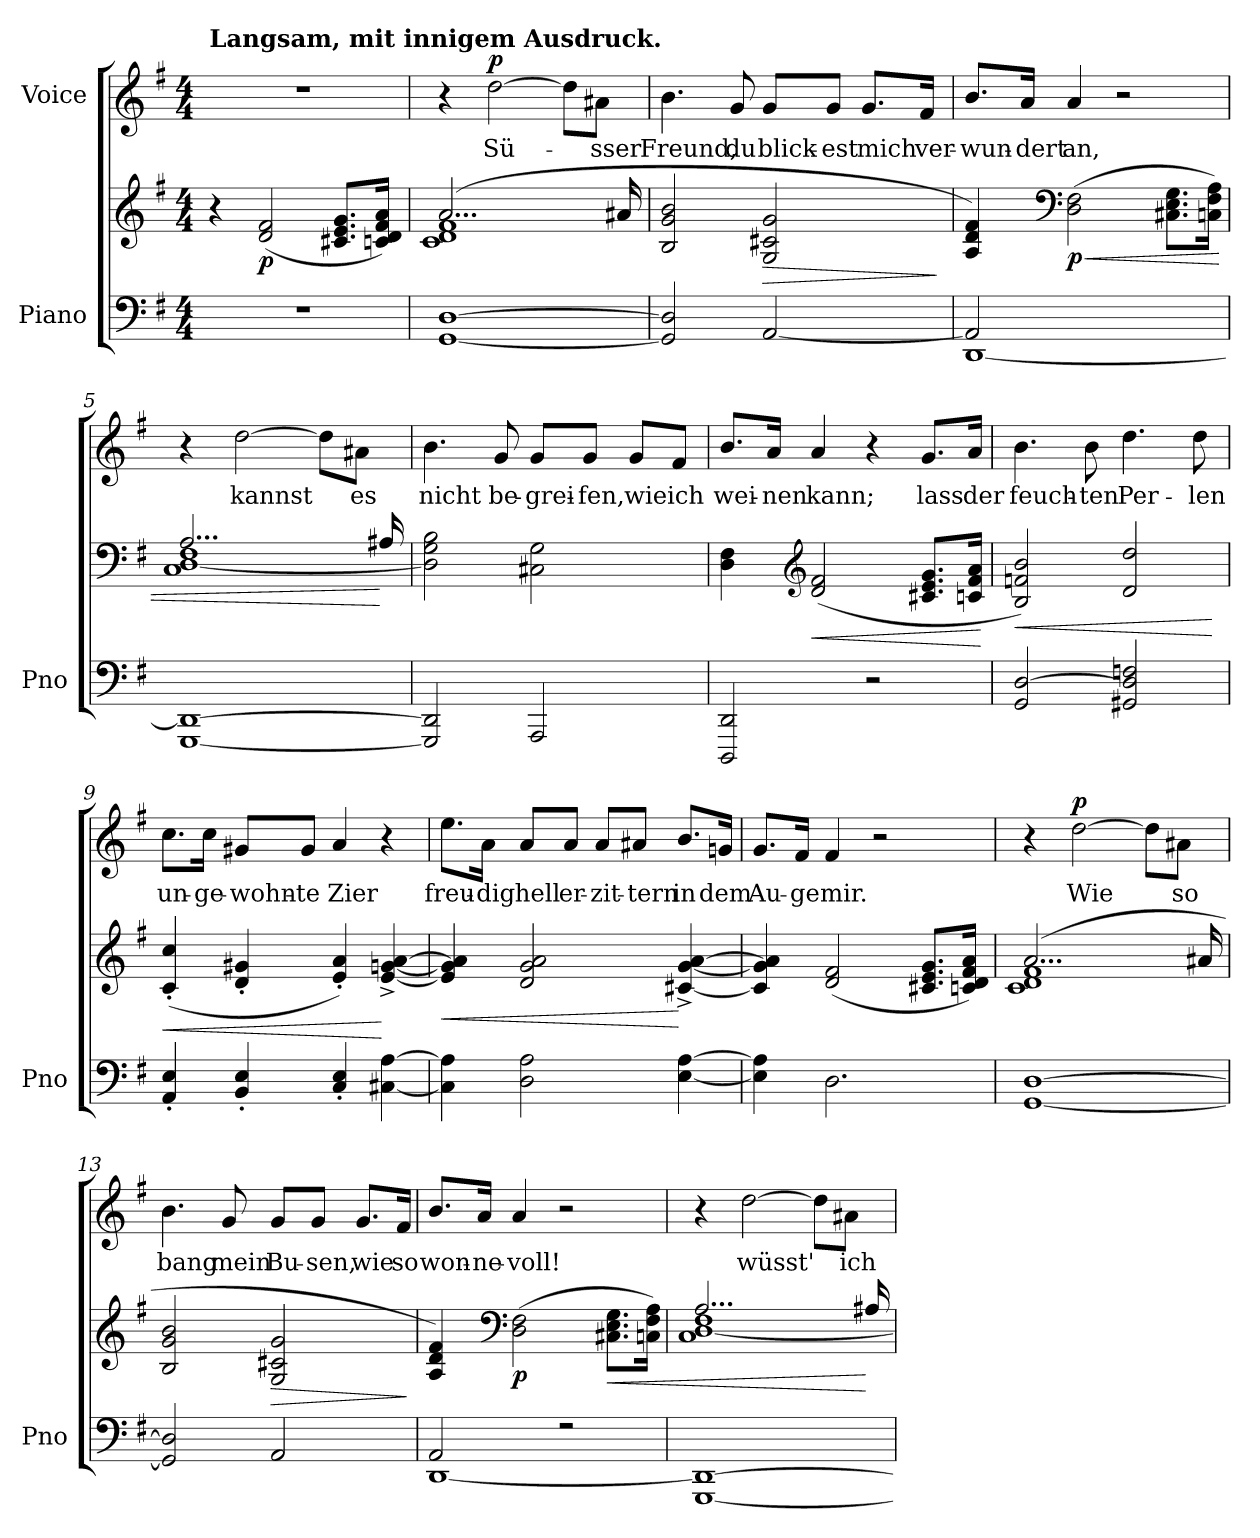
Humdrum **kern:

**kern	**kern	**dynam	**kern	**text	**dynam
*part2	*part2	*part2	*part1	*part1	*part1
*staff3	*staff2	*staff2/3	*staff1	*staff1	*staff1
*I"Piano	*	*	*I"Voice	*	*
*I'Pno	*	*	*	*	*
*clefF4	*clefG2	*	*clefG2	*	*
*k[f#]	*k[f#]	*	*k[f#]	*	*
*M4/4	*M4/4	*	*M4/4	*	*
=1	=1	=1	=1	=1	=1
!	!	!	!LO:TX:a:B:t=Langsam, mit innigem Ausdruck.	!	!
1r	4r	.	1r	.	.
!	!	!LO:DY:b	!	!	!
.	(2d/ 2f#/	p	.	.	.
.	8.c#X/ 8.e/ 8.g/L	.	.	.	.
.	16cn/ 16d/ 16f#/ 16a/Jk)	.	.	.	.
=2	=2	=2	=2	=2	=2
*	*^	*	*	*	*
[1GG [1D	(2...a/	1c 1d 1f#	.	4r	.	.
!	!	!	!	!	!	!LO:DY:b
.	.	.	.	[2dd\	Sü-	p
.	.	.	.	8dd\L]	.	.
.	.	.	.	8a#X\J	-sser	.
.	16a#X/	.	.	.	.	.
*	*v	*v	*	*	*	*
=3	=3	=3	=3	=3	=3
2GG/] 2D/]	2B/ 2g/ 2b/	.	4.b\	Freund,	.
.	.	.	8g/	du	.
!	!	!LO:HP:b	!	!	!
[2AA/	2G/ 2c#X/ 2g/	>	8g/L	blick-	.
.	.	.	8g/J	-est	.
.	.	.	8.g/L	mich	.
.	.	.	16f#/Jk	ver-	.
.	.	]	.	.	.
=4	=4	=4	=4	=4	=4
*^	*	*	*	*	*
2AA/]	[1DD	4A/ 4d/ 4f#/)	.	8.b/L	-wun-	.
.	.	.	.	16a/Jk	-dert	.
*	*	*clefF4	*	*	*	*
!	!	!	!LO:HP:b	!	!	!
!	!	!	!LO:DY:n=1:b	!	!	!
.	.	(2D\ 2F#\	< p	4a/	an,	.
2ryy	.	.	.	2r	.	.
.	.	8.C#X\ 8.E\ 8.G\L	.	.	.	.
.	.	16Cn\ 16F#\ 16A\Jk)	.	.	.	.
*v	*v	*	*	*	*	*
=5	=5	=5	=5	=5	=5
*	*^	*	*	*	*
[1GGG 1DD_	2...A/	1C [1D 1F#	.	4r	.	.
.	.	.	.	[2dd\	kannst	.
.	.	.	.	8dd\L]	.	.
.	.	.	.	8a#X\J	es	.
.	16A#X/	.	[	.	.	.
*	*v	*v	*	*	*	*
=6	=6	=6	=6	=6	=6
2GGG/] 2DD/]	2D\] 2G\ 2B\	.	4.b\	nicht	.
.	.	.	8g/	be-	.
2AAA/	2C#X\ 2G\	.	8g/L	-grei-	.
.	.	.	8g/J	-fen,	.
.	.	.	8g/L	wie	.
.	.	.	8f#/J	ich	.
=7	=7	=7	=7	=7	=7
2DDD/ 2DD/	4D\ 4F#\	.	8.b/L	wei-	.
.	.	.	16a/Jk	-nen	.
*	*clefG2	*	*	*	*
!	!	!LO:HP:b	!	!	!
.	(2d/ 2f#/	<	4a/	kann;	.
2r	.	.	4r	.	.
.	8.c#X/ 8.e/ 8.g/L	.	8.g/L	lass	.
.	16cn/ 16f#/ 16a/Jk	.	16a/Jk	der	.
.	.	[	.	.	.
=8	=8	=8	=8	=8	=8
!	!	!LO:HP:b	!	!	!
2GG/ [2D/	2B/ 2fn/ 2b/)	<	4.b\	feuch-	.
.	.	.	8b\	-ten	.
2GG#X/ 2D/] 2Fn/	2d/ 2dd/	.	4.dd\	Per-	.
.	.	.	8dd\	-len	.
.	.	[	.	.	.
=9	=9	=9	=9	=9	=9
!	!	!LO:HP:b	!	!	!
4AA/' 4E/'	(4c/' 4cc/'	<	8.cc\L	un-	.
.	.	.	16cc\Jk	-ge-	.
4BB/' 4E/'	4d/' 4g#X/'	.	8g#X/L	-wohn-	.
.	.	.	8g#/J	-te	.
4C/'< 4E/'<	4e/' 4a/')	.	4a/	Zier	.
[4C#X\ [4A\	[4e/^ [4gn/^ [4a/^	[	4r	.	.
=10	=10	=10	=10	=10	=10
!	!	!LO:HP:b	!	!	!
4C#\] 4A\]	4e/] 4g/] 4a/]	<	8.ee\L	freu-	.
.	.	.	16a\Jk	-dig	.
2D\ 2A\	2d/ 2g/ 2a/	.	8a/L	hell	.
.	.	.	8a/J	er-	.
.	.	.	8a/L	-zit-	.
.	.	.	8a#X/J	-tern	.
[4E\ [4A\	[4c#X/^ [4g/^ [4a/^	[	8.b/L	in	.
.	.	.	16gn/Jk	dem	.
=11	=11	=11	=11	=11	=11
4E\] 4A\]	4c#/] 4g/] 4a/]	.	8.g/L	Au-	.
.	.	.	16f#/Jk	-ge	.
2.D\	(2d/ 2f#/	.	4f#/	mir.	.
.	.	.	2r	.	.
.	8.c#X/ 8.e/ 8.g/L	.	.	.	.
.	16cn/ 16d/ 16f#/ 16a/Jk)	.	.	.	.
=12	=12	=12	=12	=12	=12
*	*^	*	*	*	*
[1GG [1D	(2...a/	1c 1d 1f#	.	4r	.	.
!	!	!	!	!	!	!LO:DY:b
.	.	.	.	[2dd\	Wie	p
.	.	.	.	8dd\L]	.	.
.	.	.	.	8a#X\J	so	.
.	16a#X/	.	.	.	.	.
*	*v	*v	*	*	*	*
=13	=13	=13	=13	=13	=13
2GG/] 2D/]	2B/ 2g/ 2b/	.	4.b\	bang	.
.	.	.	8g/	mein	.
!	!	!LO:HP:b	!	!	!
2AA/	2G/ 2c#X/ 2g/	>	8g/L	Bu-	.
.	.	.	8g/J	-sen,	.
.	.	.	8.g/L	wie	.
.	.	.	16f#/Jk	so	.
.	.	]	.	.	.
=14	=14	=14	=14	=14	=14
*^	*	*	*	*	*
2AA/	[1DD	4A/ 4d/ 4f#/)	.	8.b/L	won-	.
.	.	.	.	16a/Jk	-ne-	.
*	*	*clefF4	*	*	*	*
!	!	!	!LO:DY:b	!	!	!
.	.	(2D\ 2F#\	p	4a/	-voll!	.
2r	.	.	.	2r	.	.
!	!	!	!LO:HP:b	!	!	!
.	.	8.C#X\ 8.E\ 8.G\L	<	.	.	.
.	.	16Cn\ 16F#\ 16A\Jk)	.	.	.	.
*v	*v	*	*	*	*	*
=15	=15	=15	=15	=15	=15
*	*^	*	*	*	*
[1GGG 1DD_	2...A/	1C [1D 1F#	.	4r	.	.
.	.	.	.	[2dd\	wüsst'	.
.	.	.	.	8dd\L]	.	.
.	.	.	.	8a#X\J	ich	.
.	16A#X/	.	[	.	.	.
*	*v	*v	*	*	*	*
=	=	=	=	=	=
*-	*-	*-	*-	*-	*-
